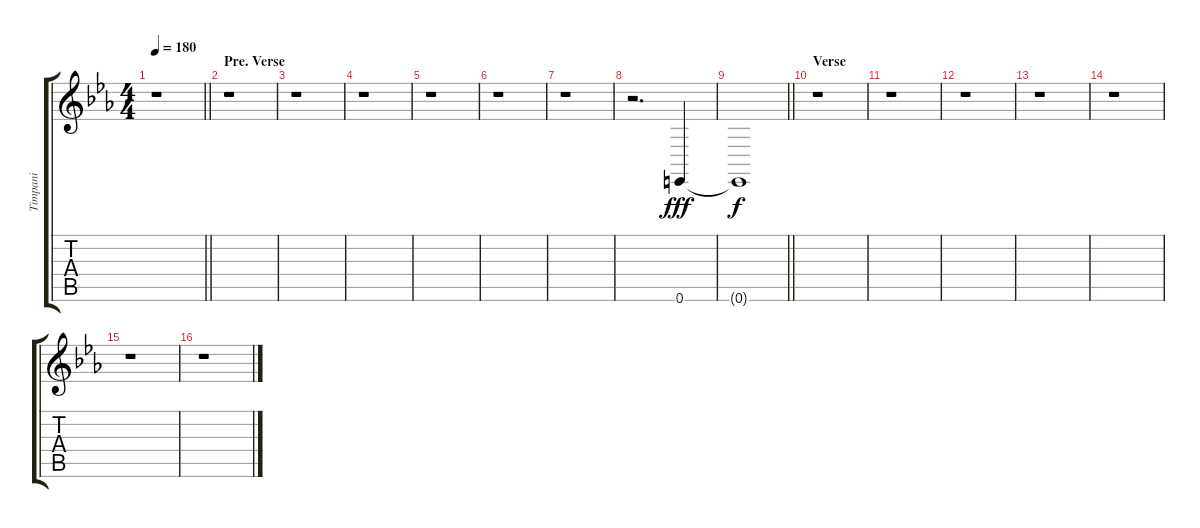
\track ("Timpani" "Timpani") {instrument timpani}
\staff {score tabs}
\tuning (E4 B3 G3 D3 A2 E2) {hide}
\ts (4 4)
\tempo 180
\clef g2
\barLineRight lightlight
\ks eb
r.1{dy f} |
\section ("" "Pre. Verse")
r.1 |
r.1 |
r.1 |
r.1 |
r.1 |
r.1 |
r.2{d} 0.6.4{dy fff} |
\barLineRight lightlight
0.6{t}.1{dy f} |
\section ("" "Verse")
r.1 |
r.1 |
r.1 |
r.1 |
r.1 |
r.1 |
r.1
